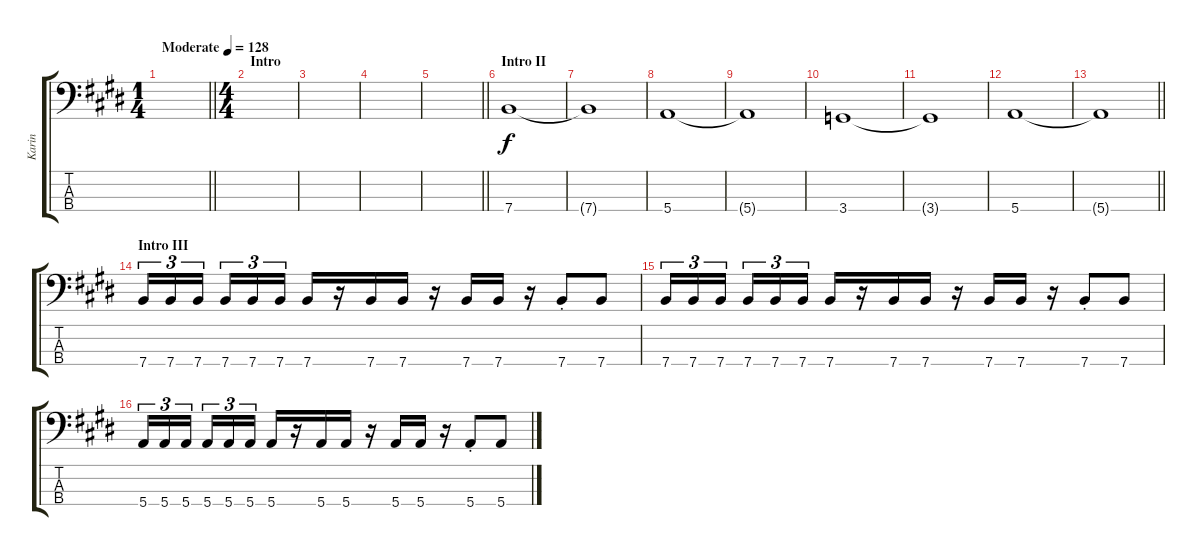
\track ("Karin" "Karin") {instrument electricbassfinger}
\staff {score tabs}
\tuning (G2 D2 A1 E1) {hide}
\ts (1 4)
\tempo (128 "Moderate")
\clef f4
\barLineRight lightlight
\ks e
|
\ts (4 4)
\section ("" "Intro")
|
|
|
\barLineRight lightlight
|
\section ("" "Intro II")
7.4.1 |
7.4{t}.1 |
5.4.1 |
5.4{t}.1 |
3.4.1 |
3.4{t}.1 |
5.4.1 |
\barLineRight lightlight
5.4{t}.1 |
\section ("" "Intro III")
7.4.16{tu (3 2)} 7.4.16{tu (3 2)} 7.4.16{tu (3 2) beam splitsecondary} 7.4.16{tu (3 2)} 7.4.16{tu (3 2)} 7.4.16{tu (3 2)} 7.4.16 r.16 7.4.16 7.4.16 r.16 7.4.16 7.4.16 r.16 7.4{st}.8 7.4.8 |
7.4.16{tu (3 2)} 7.4.16{tu (3 2)} 7.4.16{tu (3 2) beam splitsecondary} 7.4.16{tu (3 2)} 7.4.16{tu (3 2)} 7.4.16{tu (3 2)} 7.4.16 r.16 7.4.16 7.4.16 r.16 7.4.16 7.4.16 r.16 7.4{st}.8 7.4.8 |
5.4.16{tu (3 2)} 5.4.16{tu (3 2)} 5.4.16{tu (3 2) beam splitsecondary} 5.4.16{tu (3 2)} 5.4.16{tu (3 2)} 5.4.16{tu (3 2)} 5.4.16 r.16 5.4.16 5.4.16 r.16 5.4.16 5.4.16 r.16 5.4{st}.8 5.4.8
